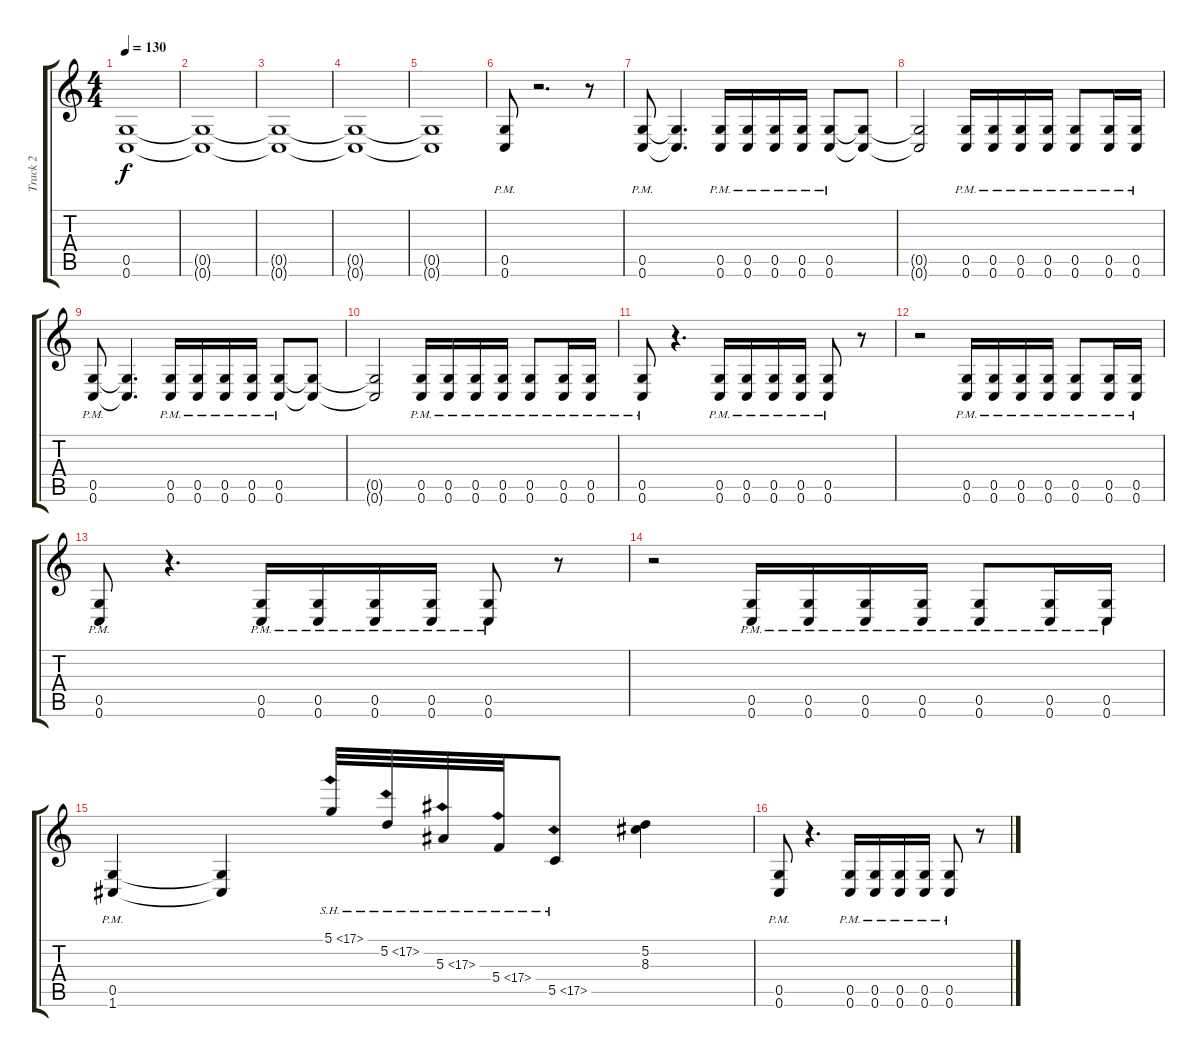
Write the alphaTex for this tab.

\track ("Track 2" "Track 2") {instrument distortionguitar}
\staff {score tabs}
\tuning (D4 A3 F3 C3 G2 C2) {hide}
\ts (4 4)
\tempo 130
\clef g2
\ks c
(0.5 0.6).1{dy f} |
(0.5{t} 0.6{t}).1 |
(0.5{t} 0.6{t}).1 |
(0.5{t} 0.6{t}).1 |
(0.5{t} 0.6{t}).1 |
(0.5{pm} 0.6{pm}).8 r.2{d} r.8 |
(0.5{pm} 0.6{pm}).8 (0.5{t} 0.6{t}).4{d} (0.5{pm} 0.6{pm}).16 (0.5{pm} 0.6{pm}).16 (0.5{pm} 0.6{pm}).16 (0.5{pm} 0.6{pm}).16 (0.5{pm} 0.6{pm}).8 (0.5{t} 0.6{t}).8 |
(0.5{t} 0.6{t}).2 (0.5{pm} 0.6{pm}).16 (0.5{pm} 0.6{pm}).16 (0.5{pm} 0.6{pm}).16 (0.5{pm} 0.6{pm}).16 (0.5{pm} 0.6{pm}).8 (0.5{pm} 0.6{pm}).16 (0.5{pm} 0.6{pm}).16 |
(0.5{pm} 0.6{pm}).8 (0.5{t} 0.6{t}).4{d} (0.5{pm} 0.6{pm}).16 (0.5{pm} 0.6{pm}).16 (0.5{pm} 0.6{pm}).16 (0.5{pm} 0.6{pm}).16 (0.5{pm} 0.6{pm}).8 (0.5{t} 0.6{t}).8 |
(0.5{t} 0.6{t}).2 (0.5{pm} 0.6{pm}).16 (0.5{pm} 0.6{pm}).16 (0.5{pm} 0.6{pm}).16 (0.5{pm} 0.6{pm}).16 (0.5{pm} 0.6{pm}).8 (0.5{pm} 0.6{pm}).16 (0.5{pm} 0.6{pm}).16 |
(0.5{pm} 0.6{pm}).8 r.4{d} (0.5{pm} 0.6{pm}).16 (0.5{pm} 0.6{pm}).16 (0.5{pm} 0.6{pm}).16 (0.5{pm} 0.6{pm}).16 (0.5{pm} 0.6{pm}).8 r.8 |
r.2 (0.5{pm} 0.6{pm}).16 (0.5{pm} 0.6{pm}).16 (0.5{pm} 0.6{pm}).16 (0.5{pm} 0.6{pm}).16 (0.5{pm} 0.6{pm}).8 (0.5{pm} 0.6{pm}).16 (0.5{pm} 0.6{pm}).16 |
(0.5{pm} 0.6{pm}).8 r.4{d} (0.5{pm} 0.6{pm}).16 (0.5{pm} 0.6{pm}).16 (0.5{pm} 0.6{pm}).16 (0.5{pm} 0.6{pm}).16 (0.5{pm} 0.6{pm}).8 r.8 |
r.2 (0.5{pm} 0.6{pm}).16 (0.5{pm} 0.6{pm}).16 (0.5{pm} 0.6{pm}).16 (0.5{pm} 0.6{pm}).16 (0.5{pm} 0.6{pm}).8 (0.5{pm} 0.6{pm}).16 (0.5{pm} 0.6{pm}).16 |
(0.5{pm} 1.6{pm}).4 (0.5{t} 1.6{t}).4 5.1{sh 12}.32 5.2{sh 12}.32 5.3{sh 12}.32 5.4{sh 12}.32 5.5{sh 12}.8 (5.2 8.3).4 |
(0.5{pm} 0.6{pm}).8 r.4{d} (0.5{pm} 0.6{pm}).16 (0.5{pm} 0.6{pm}).16 (0.5{pm} 0.6{pm}).16 (0.5{pm} 0.6{pm}).16 (0.5{pm} 0.6{pm}).8 r.8
